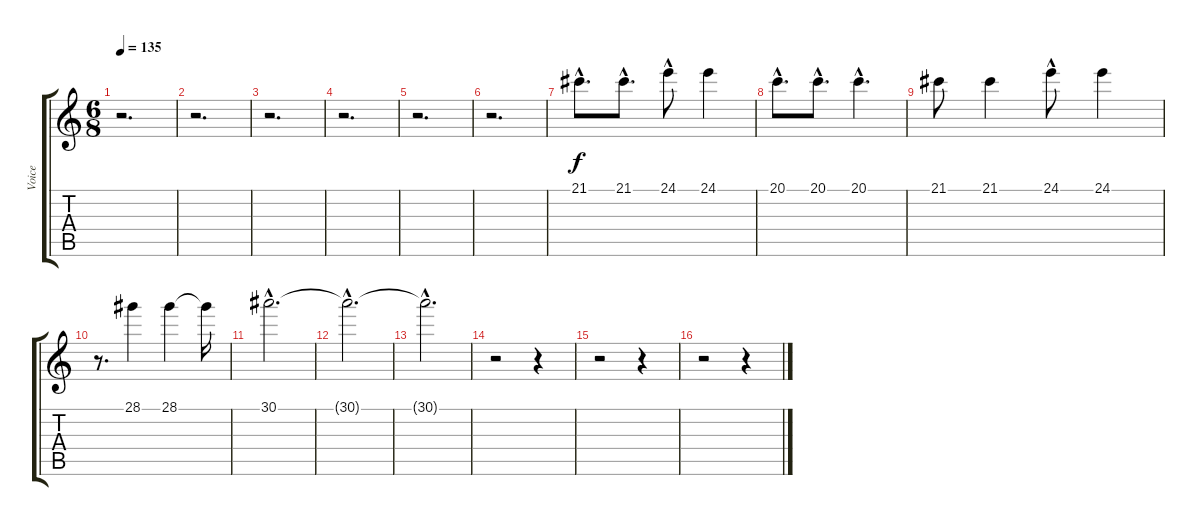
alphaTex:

\track ("Voice" "Voice") {instrument lead3calliope}
\staff {score tabs}
\tuning (E4 B3 G3 D3 A2 E2) {hide}
\ts (6 8)
\tempo 135
\clef g2
\ks c
r.2{d dy mf} |
r.2{d} |
r.2{d} |
r.2{d} |
r.2{d} |
r.2{d} |
21.1{hac}.8{d dy f} 21.1{hac}.8{d} 24.1{hac}.8 24.1.4 |
20.1{hac}.8{d} 20.1{hac}.8{d} 20.1{hac}.4{d} |
21.1.8 21.1.4 24.1{hac}.8 24.1.4 |
r.8{d} 28.1.4 28.1.4 28.1{t}.16 |
30.1{hac}.2{d} |
30.1{hac t}.2{d} |
30.1{hac t}.2{d} |
r.2 r.4 |
r.2 r.4 |
r.2 r.4
